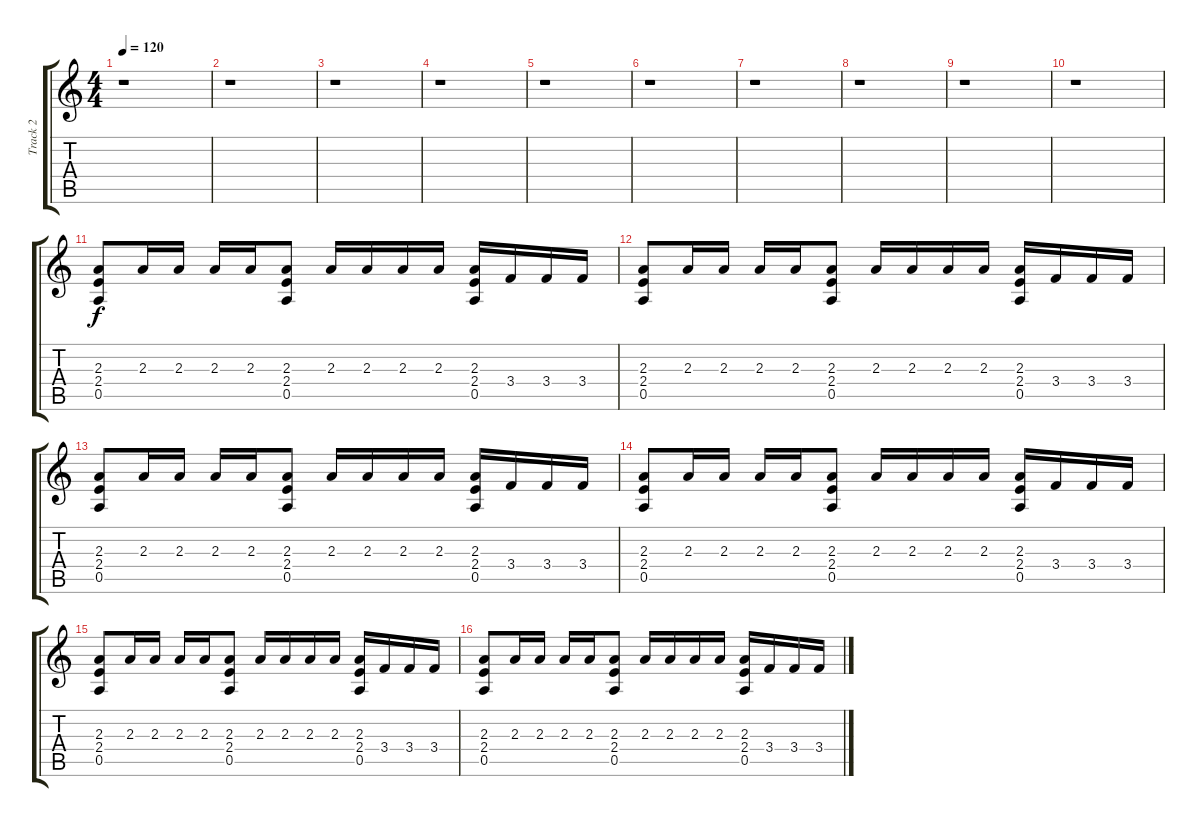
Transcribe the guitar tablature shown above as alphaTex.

\track ("Track 2" "Track 2") {instrument distortionguitar}
\staff {score tabs}
\tuning (E4 B3 G3 D3 A2 E2) {hide}
\ts (4 4)
\tempo 120
\clef g2
\ks c
r.1{dy f instrument distortionguitar} |
r.1 |
r.1 |
r.1 |
r.1 |
r.1 |
r.1 |
r.1 |
r.1 |
r.1 |
(2.3 2.4 0.5).8 2.3.16 2.3.16 2.3.16 2.3.16 (2.3 2.4 0.5).8 2.3.16 2.3.16 2.3.16 2.3.16 (2.3 2.4 0.5).16 3.4.16 3.4.16 3.4.16 |
(2.3 2.4 0.5).8 2.3.16 2.3.16 2.3.16 2.3.16 (2.3 2.4 0.5).8 2.3.16 2.3.16 2.3.16 2.3.16 (2.3 2.4 0.5).16 3.4.16 3.4.16 3.4.16 |
(2.3 2.4 0.5).8 2.3.16 2.3.16 2.3.16 2.3.16 (2.3 2.4 0.5).8 2.3.16 2.3.16 2.3.16 2.3.16 (2.3 2.4 0.5).16 3.4.16 3.4.16 3.4.16 |
(2.3 2.4 0.5).8 2.3.16 2.3.16 2.3.16 2.3.16 (2.3 2.4 0.5).8 2.3.16 2.3.16 2.3.16 2.3.16 (2.3 2.4 0.5).16 3.4.16 3.4.16 3.4.16 |
(2.3 2.4 0.5).8 2.3.16 2.3.16 2.3.16 2.3.16 (2.3 2.4 0.5).8 2.3.16 2.3.16 2.3.16 2.3.16 (2.3 2.4 0.5).16 3.4.16 3.4.16 3.4.16 |
(2.3 2.4 0.5).8 2.3.16 2.3.16 2.3.16 2.3.16 (2.3 2.4 0.5).8 2.3.16 2.3.16 2.3.16 2.3.16 (2.3 2.4 0.5).16 3.4.16 3.4.16 3.4.16
